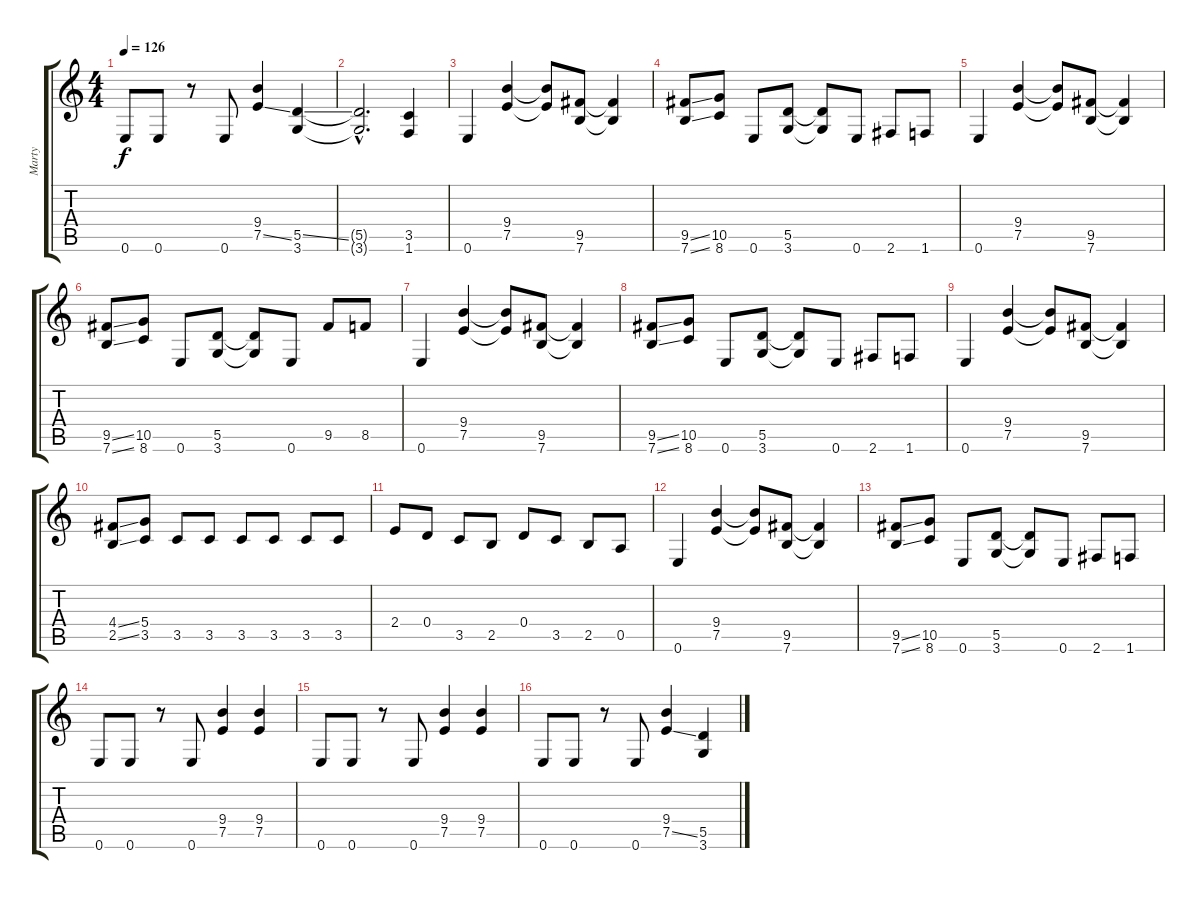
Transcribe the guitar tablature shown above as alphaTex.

\track ("Marty" "Marty") {instrument distortionguitar}
\staff {score tabs}
\tuning (E4 B3 G3 D3 A2 E2) {hide}
\ts (4 4)
\tempo 126
\clef g2
\ks c
0.6.8{dy f} 0.6.8 r.8 0.6.8 (9.4 7.5{ss}).4 (5.5{ss} 3.6).4 |
(5.5{hac t} 3.6{hac t}).2{d} (3.5 1.6).4 |
0.6.4 (9.4 7.5).4 (9.4{t} 7.5{t}).8 (9.5 7.6).8 (9.5{t} 7.6{t}).4 |
(9.5{ss} 7.6{ss}).8 (10.5 8.6).8 0.6.8 (5.5 3.6).8 (5.5{t} 3.6{t}).8 0.6.8 2.6.8 1.6.8 |
0.6.4 (9.4 7.5).4 (9.4{t} 7.5{t}).8 (9.5 7.6).8 (9.5{t} 7.6{t}).4 |
(9.5{ss} 7.6{ss}).8 (10.5 8.6).8 0.6.8 (5.5 3.6).8 (5.5{t} 3.6{t}).8 0.6.8 9.5.8 8.5.8 |
0.6.4 (9.4 7.5).4 (9.4{t} 7.5{t}).8 (9.5 7.6).8 (9.5{t} 7.6{t}).4 |
(9.5{ss} 7.6{ss}).8 (10.5 8.6).8 0.6.8 (5.5 3.6).8 (5.5{t} 3.6{t}).8 0.6.8 2.6.8 1.6.8 |
0.6.4 (9.4 7.5).4 (9.4{t} 7.5{t}).8 (9.5 7.6).8 (9.5{t} 7.6{t}).4 |
(4.4{ss} 2.5{ss}).8 (5.4 3.5).8 3.5.8 3.5.8 3.5.8 3.5.8 3.5.8 3.5.8 |
2.4.8 0.4.8 3.5.8 2.5.8 0.4.8 3.5.8 2.5.8 0.5.8 |
0.6.4 (9.4 7.5).4 (9.4{t} 7.5{t}).8 (9.5 7.6).8 (9.5{t} 7.6{t}).4 |
(9.5{ss} 7.6{ss}).8 (10.5 8.6).8 0.6.8 (5.5 3.6).8 (5.5{t} 3.6{t}).8 0.6.8 2.6.8 1.6.8 |
0.6.8 0.6.8 r.8 0.6.8 (9.4 7.5).4 (9.4 7.5).4 |
0.6.8 0.6.8 r.8 0.6.8 (9.4 7.5).4 (9.4 7.5).4 |
0.6.8 0.6.8 r.8 0.6.8 (9.4 7.5{ss}).4 (5.5{ss} 3.6).4
